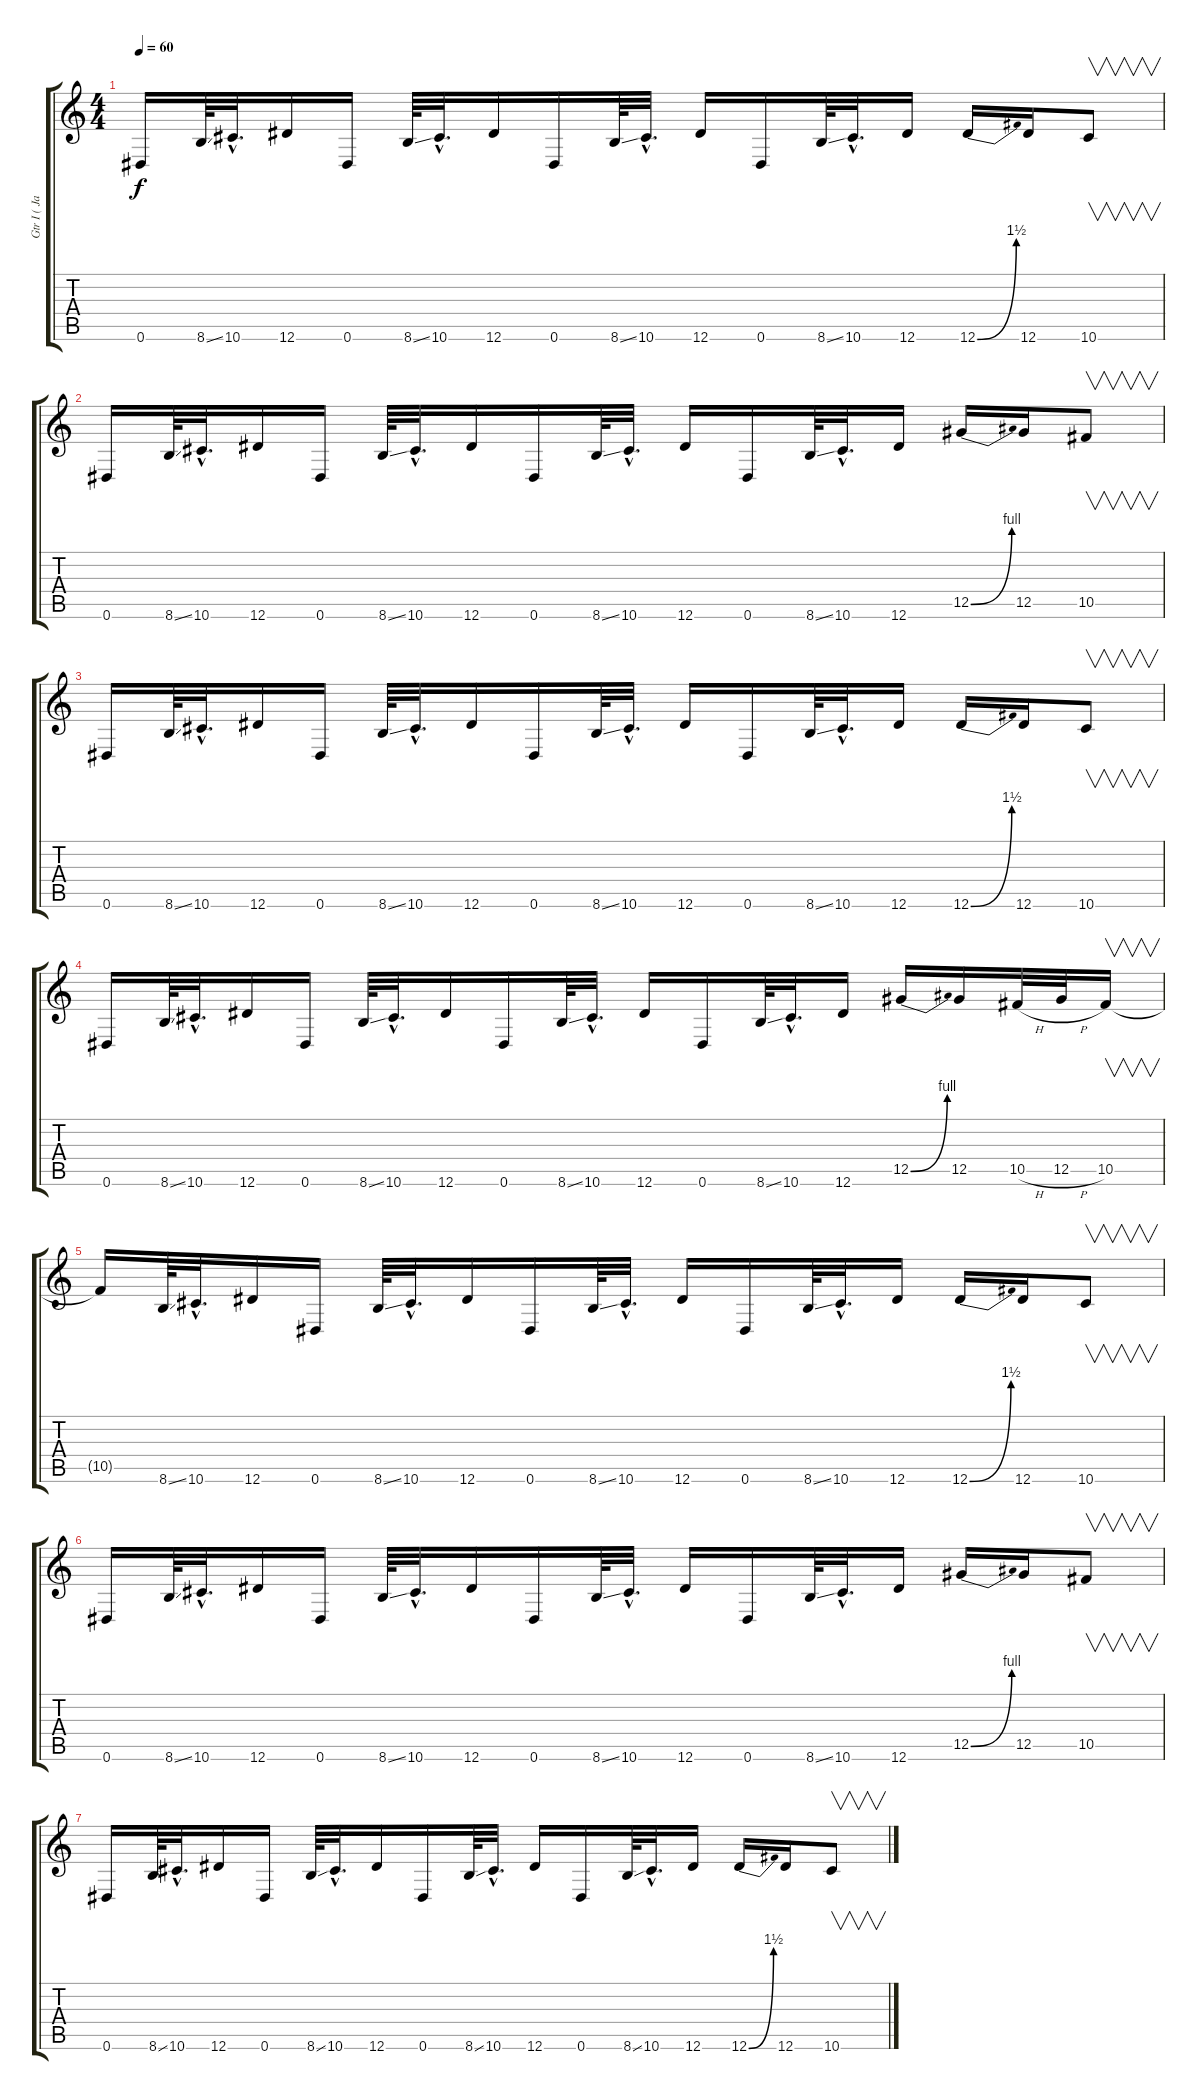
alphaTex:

\track ("Gtr I ( James )" "Gtr I ( Ja") {instrument distortionguitar}
\staff {score tabs}
\tuning (Eb4 Bb3 Gb3 Db3 Ab2 Eb2) {hide}
\ts (4 4)
\tempo 60
\clef g2
\ks c
0.6.16{dy f} 8.6{ss}.64 10.6{hac}.32{d} 12.6.16 0.6.16 8.6{ss}.64 10.6{hac}.32{d} 12.6.16 0.6.16 8.6{ss}.64 10.6{hac}.32{d} 12.6.16 0.6.16 8.6{ss}.64 10.6{hac}.32{d} 12.6.16 12.6{be (bend 0 0 60 6)}.16 12.6.16 10.6.8{v} |
0.6.16 8.6{ss}.64 10.6{hac}.32{d} 12.6.16 0.6.16 8.6{ss}.64 10.6{hac}.32{d} 12.6.16 0.6.16 8.6{ss}.64 10.6{hac}.32{d} 12.6.16 0.6.16 8.6{ss}.64 10.6{hac}.32{d} 12.6.16 12.5{be (bend 0 0 60 4)}.16 12.5.16 10.5.8{v} |
0.6.16 8.6{ss}.64 10.6{hac}.32{d} 12.6.16 0.6.16 8.6{ss}.64 10.6{hac}.32{d} 12.6.16 0.6.16 8.6{ss}.64 10.6{hac}.32{d} 12.6.16 0.6.16 8.6{ss}.64 10.6{hac}.32{d} 12.6.16 12.6{be (bend 0 0 60 6)}.16 12.6.16 10.6.8{v} |
0.6.16 8.6{ss}.64 10.6{hac}.32{d} 12.6.16 0.6.16 8.6{ss}.64 10.6{hac}.32{d} 12.6.16 0.6.16 8.6{ss}.64 10.6{hac}.32{d} 12.6.16 0.6.16 8.6{ss}.64 10.6{hac}.32{d} 12.6.16 12.5{be (bend 0 0 60 4)}.16 12.5.16 10.5{h}.32 12.5{h}.32 10.5.16{v} |
10.5{t}.16 8.6{ss}.64 10.6{hac}.32{d} 12.6.16 0.6.16 8.6{ss}.64 10.6{hac}.32{d} 12.6.16 0.6.16 8.6{ss}.64 10.6{hac}.32{d} 12.6.16 0.6.16 8.6{ss}.64 10.6{hac}.32{d} 12.6.16 12.6{be (bend 0 0 60 6)}.16 12.6.16 10.6.8{v} |
0.6.16 8.6{ss}.64 10.6{hac}.32{d} 12.6.16 0.6.16 8.6{ss}.64 10.6{hac}.32{d} 12.6.16 0.6.16 8.6{ss}.64 10.6{hac}.32{d} 12.6.16 0.6.16 8.6{ss}.64 10.6{hac}.32{d} 12.6.16 12.5{be (bend 0 0 60 4)}.16 12.5.16 10.5.8{v} |
0.6.16 8.6{ss}.64 10.6{hac}.32{d} 12.6.16 0.6.16 8.6{ss}.64 10.6{hac}.32{d} 12.6.16 0.6.16 8.6{ss}.64 10.6{hac}.32{d} 12.6.16 0.6.16 8.6{ss}.64 10.6{hac}.32{d} 12.6.16 12.6{be (bend 0 0 60 6)}.16 12.6.16 10.6.8{v}
